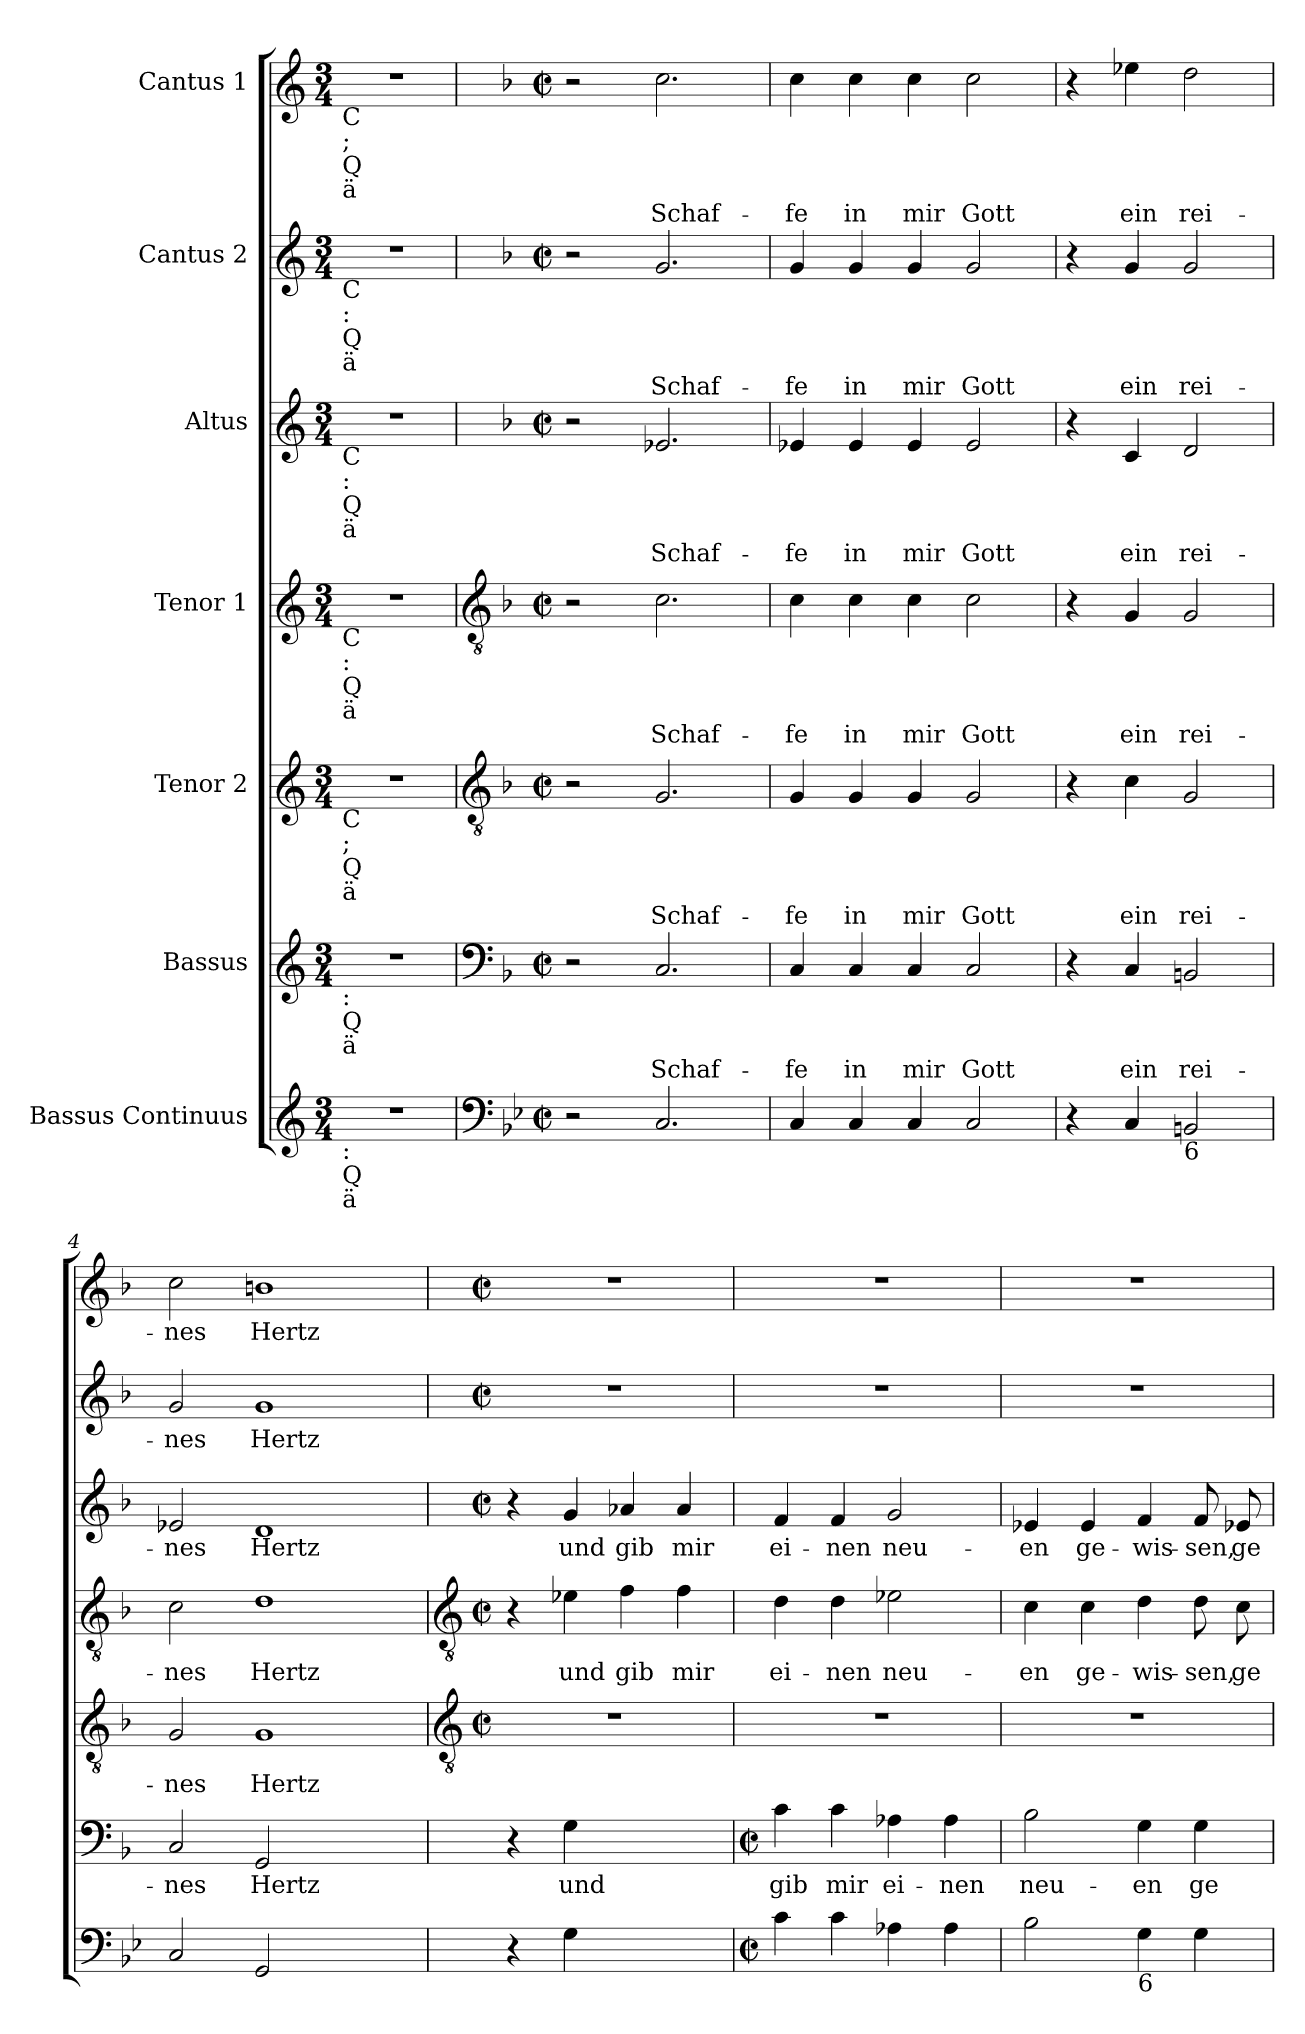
**kern	**kern	**text	**kern	**text	**kern	**text	**kern	**text	**kern	**text	**kern	**text
*part7	*part6	*part6	*part5	*part5	*part4	*part4	*part3	*part3	*part2	*part2	*part1	*part1
*staff7	*staff6	*staff6	*staff5	*staff5	*staff4	*staff4	*staff3	*staff3	*staff2	*staff2	*staff1	*staff1
*I"Bassus Continuus	*I"Bassus	*	*I"Tenor 2	*	*I"Tenor 1	*	*I"Altus	*	*I"Cantus 2	*	*I"Cantus 1	*
*clefG2	*clefG2	*	*clefG2	*	*clefG2	*	*clefG2	*	*clefG2	*	*clefG2	*
*k[]	*k[]	*	*k[]	*	*k[]	*	*k[]	*	*k[]	*	*k[]	*
*C:	*C:	*	*C:	*	*C:	*	*C:	*	*C:	*	*C:	*
*M3/4	*M3/4	*	*M3/4	*	*M3/4	*	*M3/4	*	*M3/4	*	*M3/4	*
=	=	=	=	=	=	=	=	=	=	=	=	=
!	!	!	!	!	!	!	!	!	!	!	!LO:TX:b:t=C	!
!	!	!	!	!	!	!	!	!	!	!	!LO:TX:b:t=;	!
!	!	!	!	!	!	!	!	!	!	!	!LO:TX:b:t=Q	!
!	!	!	!	!	!	!	!	!	!	!	!LO:TX:b:t=ä	!
!	!	!	!	!	!	!	!	!	!LO:TX:b:t=C	!	!	!
!	!	!	!	!	!	!	!	!	!LO:TX:b:t=&colon;	!	!	!
!	!	!	!	!	!	!	!	!	!LO:TX:b:t=Q	!	!	!
!	!	!	!	!	!	!	!	!	!LO:TX:b:t=ä	!	!	!
!	!	!	!	!	!	!	!LO:TX:b:t=C	!	!	!	!	!
!	!	!	!	!	!	!	!LO:TX:b:t=&colon;	!	!	!	!	!
!	!	!	!	!	!	!	!LO:TX:b:t=Q	!	!	!	!	!
!	!	!	!	!	!	!	!LO:TX:b:t=ä	!	!	!	!	!
!	!	!	!	!	!LO:TX:b:t=C	!	!	!	!	!	!	!
!	!	!	!	!	!LO:TX:b:t=&colon;	!	!	!	!	!	!	!
!	!	!	!	!	!LO:TX:b:t=Q	!	!	!	!	!	!	!
!	!	!	!	!	!LO:TX:b:t=ä	!	!	!	!	!	!	!
!	!	!	!LO:TX:b:t=C	!	!	!	!	!	!	!	!	!
!	!	!	!LO:TX:b:t=;	!	!	!	!	!	!	!	!	!
!	!	!	!LO:TX:b:t=Q	!	!	!	!	!	!	!	!	!
!	!	!	!LO:TX:b:t=ä	!	!	!	!	!	!	!	!	!
!	!LO:TX:b:t=&colon;	!	!	!	!	!	!	!	!	!	!	!
!	!LO:TX:b:t=Q	!	!	!	!	!	!	!	!	!	!	!
!	!LO:TX:b:t=ä	!	!	!	!	!	!	!	!	!	!	!
!LO:TX:b:t=&colon;	!	!	!	!	!	!	!	!	!	!	!	!
!LO:TX:b:t=Q	!	!	!	!	!	!	!	!	!	!	!	!
!LO:TX:b:t=ä	!	!	!	!	!	!	!	!	!	!	!	!
2.r	2.r	.	2.r	.	2.r	.	2.r	.	2.r	.	2.r	.
!!LO:LB:g=z
=1	=1	=1	=1	=1	=1	=1	=1	=1	=1	=1	=1	=1
*clefF4	*clefF4	*	*clefGv2	*	*clefGv2	*	*	*	*	*	*	*
*k[b-e-]	*k[b-]	*	*k[b-]	*	*k[b-]	*	*k[b-]	*	*k[b-]	*	*k[b-]	*
*B-:	*F:	*	*F:	*	*F:	*	*F:	*	*F:	*	*F:	*
*M2/2	*M2/2	*	*M2/2	*	*M2/2	*	*M2/2	*	*M2/2	*	*M2/2	*
*met(c|)	*met(c|)	*	*met(c|)	*	*met(c|)	*	*met(c|)	*	*met(c|)	*	*met(c|)	*
2r	2r	.	2r	.	2r	.	2r	.	2r	.	2r	.
!	!	!LO:LY:b	!	!LO:LY:b	!	!LO:LY:b	!	!LO:LY:b	!	!LO:LY:b	!	!LO:LY:b
2.C	2.C	Schaf-	2.G	Schaf-	2.c	Schaf-	2.e-X	Schaf-	2.g	Schaf-	2.cc	Schaf-
=2	=2	=2	=2	=2	=2	=2	=2	=2	=2	=2	=2	=2
!	!	!LO:LY:b	!	!LO:LY:b	!	!LO:LY:b	!	!LO:LY:b	!	!LO:LY:b	!	!LO:LY:b
4C	4C	-fe	4G	-fe	4c	-fe	4e-	-fe	4g	-fe	4cc	-fe
!	!	!LO:LY:b	!	!LO:LY:b	!	!LO:LY:b	!	!LO:LY:b	!	!LO:LY:b	!	!LO:LY:b
4C	4C	in	4G	in	4c	in	4e-	in	4g	in	4cc	in
!	!	!LO:LY:b	!	!LO:LY:b	!	!LO:LY:b	!	!LO:LY:b	!	!LO:LY:b	!	!LO:LY:b
4C	4C	mir	4G	mir	4c	mir	4e-	mir	4g	mir	4cc	mir
!	!	!LO:LY:b	!	!LO:LY:b	!	!LO:LY:b	!	!LO:LY:b	!	!LO:LY:b	!	!LO:LY:b
2C	2C	Gott	2G	Gott	2c	Gott	2e-	Gott	2g	Gott	2cc	Gott
=3	=3	=3	=3	=3	=3	=3	=3	=3	=3	=3	=3	=3
4r	4r	.	4r	.	4r	.	4r	.	4r	.	4r	.
!	!	!LO:LY:b	!	!LO:LY:b	!	!LO:LY:b	!	!LO:LY:b	!	!LO:LY:b	!	!LO:LY:b
4C	4C	ein	4c	ein	4G	ein	4c	ein	4g	ein	4ee-X	ein
!LO:TX:b:t=6	!	!	!	!	!	!	!	!	!	!	!	!
!	!	!LO:LY:b	!	!LO:LY:b	!	!LO:LY:b	!	!LO:LY:b	!	!LO:LY:b	!	!LO:LY:b
2BBn	2BBn	rei-	2G	rei-	2G	rei-	2d	rei-	2g	rei-	2dd	rei-
=4	=4	=4	=4	=4	=4	=4	=4	=4	=4	=4	=4	=4
!	!	!LO:LY:b	!	!LO:LY:b	!	!LO:LY:b	!	!LO:LY:b	!	!LO:LY:b	!	!LO:LY:b
2C	2C	-nes	2G	-nes	2c	-nes	2e-X	-nes	2g	-nes	2cc	-nes
!	!	!LO:LY:b	!	!LO:LY:b	!	!LO:LY:b	!	!LO:LY:b	!	!LO:LY:b	!	!LO:LY:b
2GG	2GG	Hertz	1G	Hertz	1d	Hertz	1d	Hertz	1g	Hertz	1bn	Hertz
2ryy	2ryy	.	.	.	.	.	.	.	.	.	.	.
!!LO:LB:g=z
=5	=5	=5	=5	=5	=5	=5	=5	=5	=5	=5	=5	=5
*	*	*	*clefGv2	*	*clefGv2	*	*	*	*	*	*	*
*	*	*	*M2/2	*	*M2/2	*	*M2/2	*	*M2/2	*	*M2/2	*
*	*	*	*met(c|)	*	*met(c|)	*	*met(c|)	*	*met(c|)	*	*met(c|)	*
4r	4r	.	1r	.	4r	.	4r	.	1r	.	1r	.
!	!	!LO:LY:b	!	!	!	!LO:LY:b	!	!LO:LY:b	!	!	!	!
4G	4G	und	.	.	4e-X	und	4g	und	.	.	.	.
!	!	!	!	!	!	!LO:LY:b	!	!LO:LY:b	!	!	!	!
2ryy	2ryy	.	.	.	4f	gib	4a-X	gib	.	.	.	.
!	!	!	!	!	!	!LO:LY:b	!	!LO:LY:b	!	!	!	!
.	.	.	.	.	4f	mir	4a-	mir	.	.	.	.
!!LO:LB:g=z
=6	=6	=6	=6	=6	=6	=6	=6	=6	=6	=6	=6	=6
*M2/2	*M2/2	*	*	*	*	*	*	*	*	*	*	*
*met(c|)	*met(c|)	*	*	*	*	*	*	*	*	*	*	*
!	!	!LO:LY:b	!	!	!	!LO:LY:b	!	!LO:LY:b	!	!	!	!
4c	4c	gib	1r	.	4d	ei-	4f	ei-	1r	.	1r	.
!	!	!LO:LY:b	!	!	!	!LO:LY:b	!	!LO:LY:b	!	!	!	!
4c	4c	mir	.	.	4d	-nen	4f	-nen	.	.	.	.
!	!	!LO:LY:b	!	!	!	!LO:LY:b	!	!LO:LY:b	!	!	!	!
4A-X	4A-X	ei-	.	.	2e-X	neu-	2g	neu-	.	.	.	.
!	!	!LO:LY:b	!	!	!	!	!	!	!	!	!	!
4A-	4A-	-nen	.	.	.	.	.	.	.	.	.	.
=7	=7	=7	=7	=7	=7	=7	=7	=7	=7	=7	=7	=7
!	!	!LO:LY:b	!	!	!	!LO:LY:b	!	!LO:LY:b	!	!	!	!
2B-	2B-	neu-	1r	.	4c	-en	4e-X	-en	1r	.	1r	.
!	!	!	!	!	!	!LO:LY:b	!	!LO:LY:b	!	!	!	!
.	.	.	.	.	4c	ge-	4e-	ge-	.	.	.	.
!LO:TX:b:t=6	!	!	!	!	!	!	!	!	!	!	!	!
!	!	!LO:LY:b	!	!	!	!LO:LY:b	!	!LO:LY:b	!	!	!	!
4G	4G	-en	.	.	4d	-wis-	4f	-wis-	.	.	.	.
!	!	!LO:LY:b	!	!	!	!LO:LY:b	!	!LO:LY:b	!	!	!	!
4G	4G	ge-	.	.	8d	-sen,	8f	-sen,	.	.	.	.
!	!	!	!	!	!	!LO:LY:b	!	!LO:LY:b	!	!	!	!
.	.	.	.	.	8c	ge-	8e-X	ge-	.	.	.	.
=	=	=	=	=	=	=	=	=	=	=	=	=
*-	*-	*-	*-	*-	*-	*-	*-	*-	*-	*-	*-	*-
